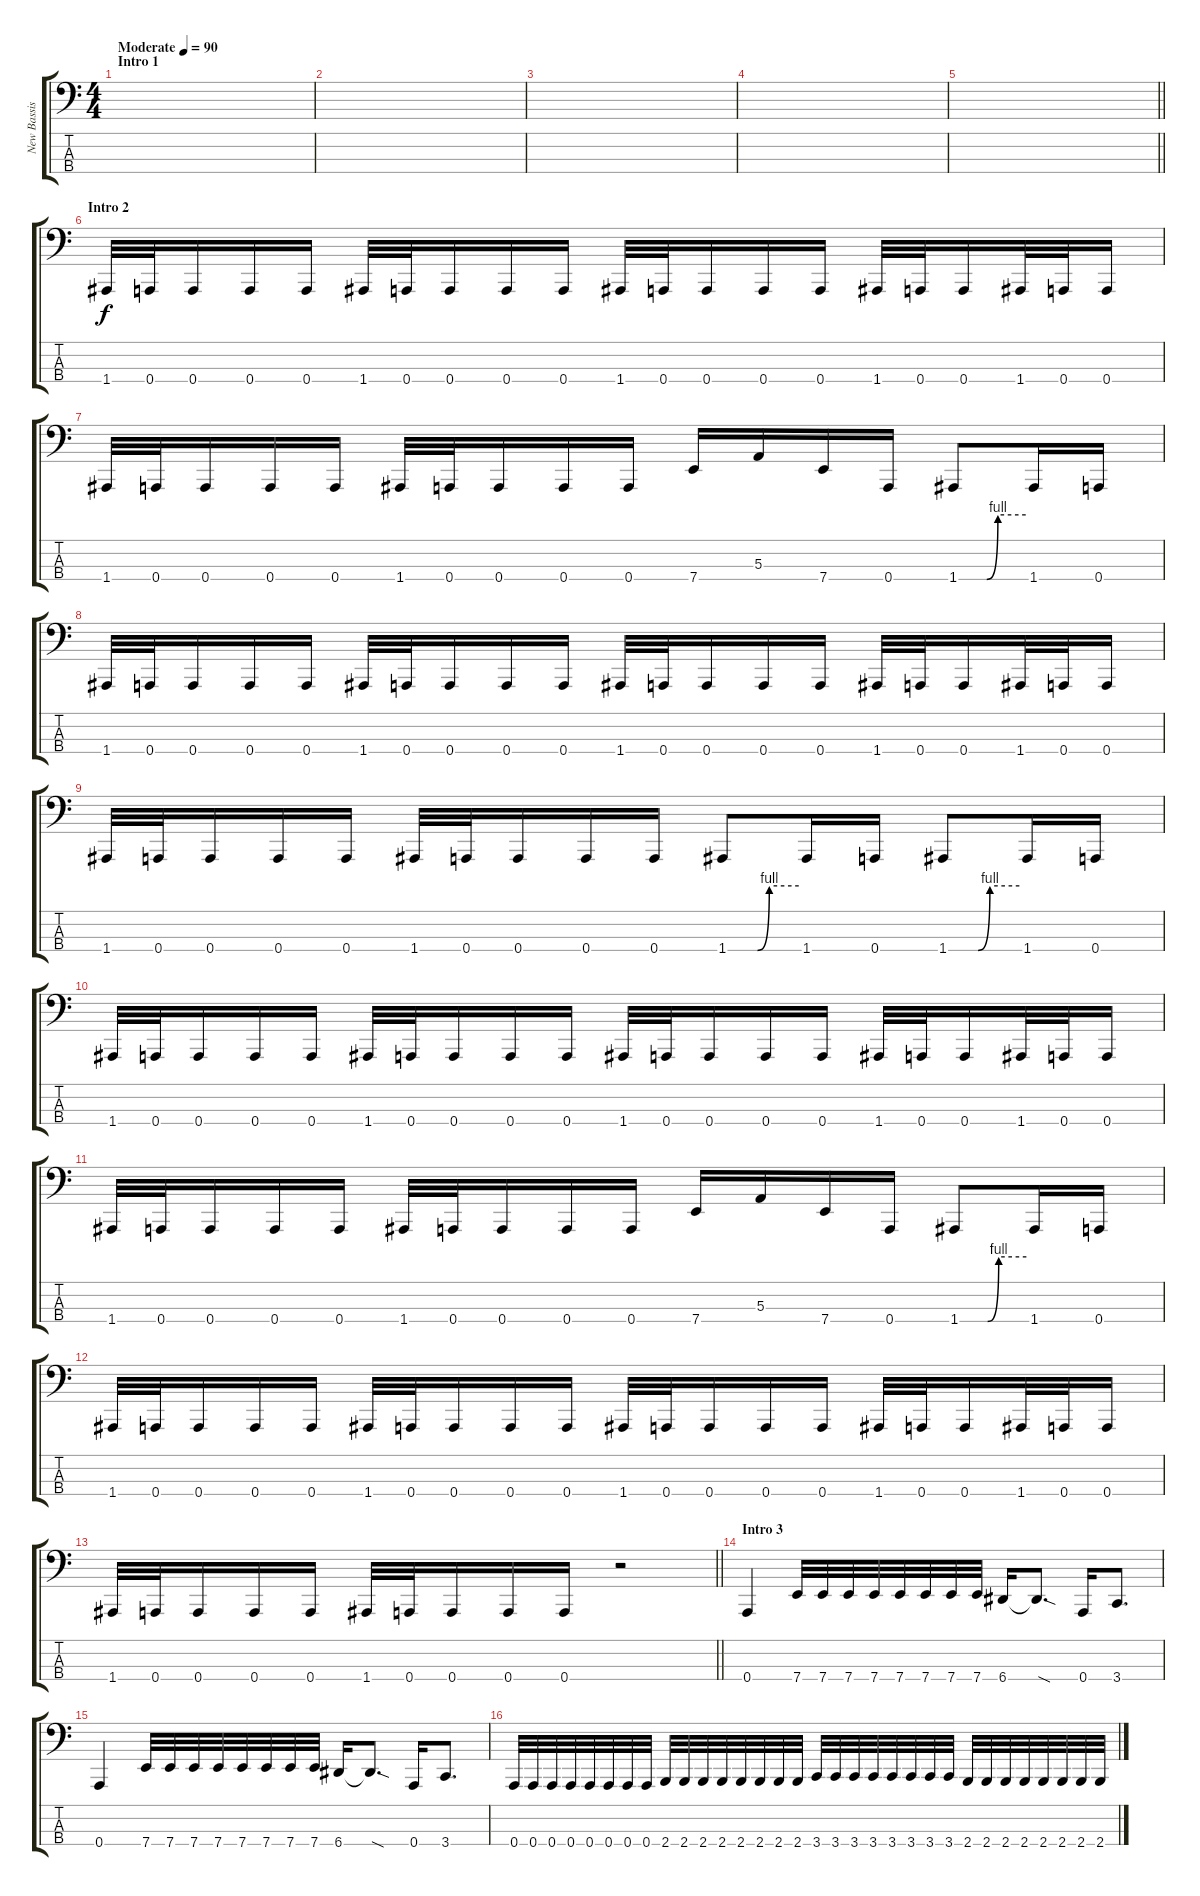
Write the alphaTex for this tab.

\track ("New Bassist" "New Bassis") {instrument electricbasspick}
\staff {score tabs}
\tuning (D2 A1 E1 A0) {hide}
\ts (4 4)
\section ("" "Intro 1")
\tempo (90 "Moderate")
\clef f4
\ks c
|
|
|
|
\barLineRight lightlight
|
\section ("" "Intro 2")
1.4.32 0.4.32 0.4.16 0.4.16 0.4.16 1.4.32 0.4.32 0.4.16 0.4.16 0.4.16 1.4.32 0.4.32 0.4.16 0.4.16 0.4.16 1.4.32 0.4.32 0.4.16 1.4.32 0.4.32 0.4.16 |
1.4.32 0.4.32 0.4.16 0.4.16 0.4.16 1.4.32 0.4.32 0.4.16 0.4.16 0.4.16 7.4.16 5.3.16 7.4.16 0.4.16 1.4{be (custom 0 0 25 0 35 4 60 4)}.8 1.4.16 0.4.16 |
1.4.32 0.4.32 0.4.16 0.4.16 0.4.16 1.4.32 0.4.32 0.4.16 0.4.16 0.4.16 1.4.32 0.4.32 0.4.16 0.4.16 0.4.16 1.4.32 0.4.32 0.4.16 1.4.32 0.4.32 0.4.16 |
1.4.32 0.4.32 0.4.16 0.4.16 0.4.16 1.4.32 0.4.32 0.4.16 0.4.16 0.4.16 1.4{be (custom 0 0 25 0 35 4 60 4)}.8 1.4.16 0.4.16 1.4{be (custom 0 0 25 0 35 4 60 4)}.8 1.4.16 0.4.16 |
1.4.32 0.4.32 0.4.16 0.4.16 0.4.16 1.4.32 0.4.32 0.4.16 0.4.16 0.4.16 1.4.32 0.4.32 0.4.16 0.4.16 0.4.16 1.4.32 0.4.32 0.4.16 1.4.32 0.4.32 0.4.16 |
1.4.32 0.4.32 0.4.16 0.4.16 0.4.16 1.4.32 0.4.32 0.4.16 0.4.16 0.4.16 7.4.16 5.3.16 7.4.16 0.4.16 1.4{be (custom 0 0 25 0 35 4 60 4)}.8 1.4.16 0.4.16 |
1.4.32 0.4.32 0.4.16 0.4.16 0.4.16 1.4.32 0.4.32 0.4.16 0.4.16 0.4.16 1.4.32 0.4.32 0.4.16 0.4.16 0.4.16 1.4.32 0.4.32 0.4.16 1.4.32 0.4.32 0.4.16 |
\barLineRight lightlight
1.4.32 0.4.32 0.4.16 0.4.16 0.4.16 1.4.32 0.4.32 0.4.16 0.4.16 0.4.16 r.2 |
\section ("" "Intro 3")
0.4.4 7.4.32 7.4.32 7.4.32 7.4.32 7.4.32 7.4.32 7.4.32 7.4.32 6.4.16 6.4{sod t}.8{d} 0.4.16 3.4.8{d} |
0.4.4 7.4.32 7.4.32 7.4.32 7.4.32 7.4.32 7.4.32 7.4.32 7.4.32 6.4.16 6.4{sod t}.8{d} 0.4.16 3.4.8{d} |
0.4.32 0.4.32 0.4.32 0.4.32 0.4.32 0.4.32 0.4.32 0.4.32 2.4.32 2.4.32 2.4.32 2.4.32 2.4.32 2.4.32 2.4.32 2.4.32 3.4.32 3.4.32 3.4.32 3.4.32 3.4.32 3.4.32 3.4.32 3.4.32 2.4.32 2.4.32 2.4.32 2.4.32 2.4.32 2.4.32 2.4.32 2.4.32
